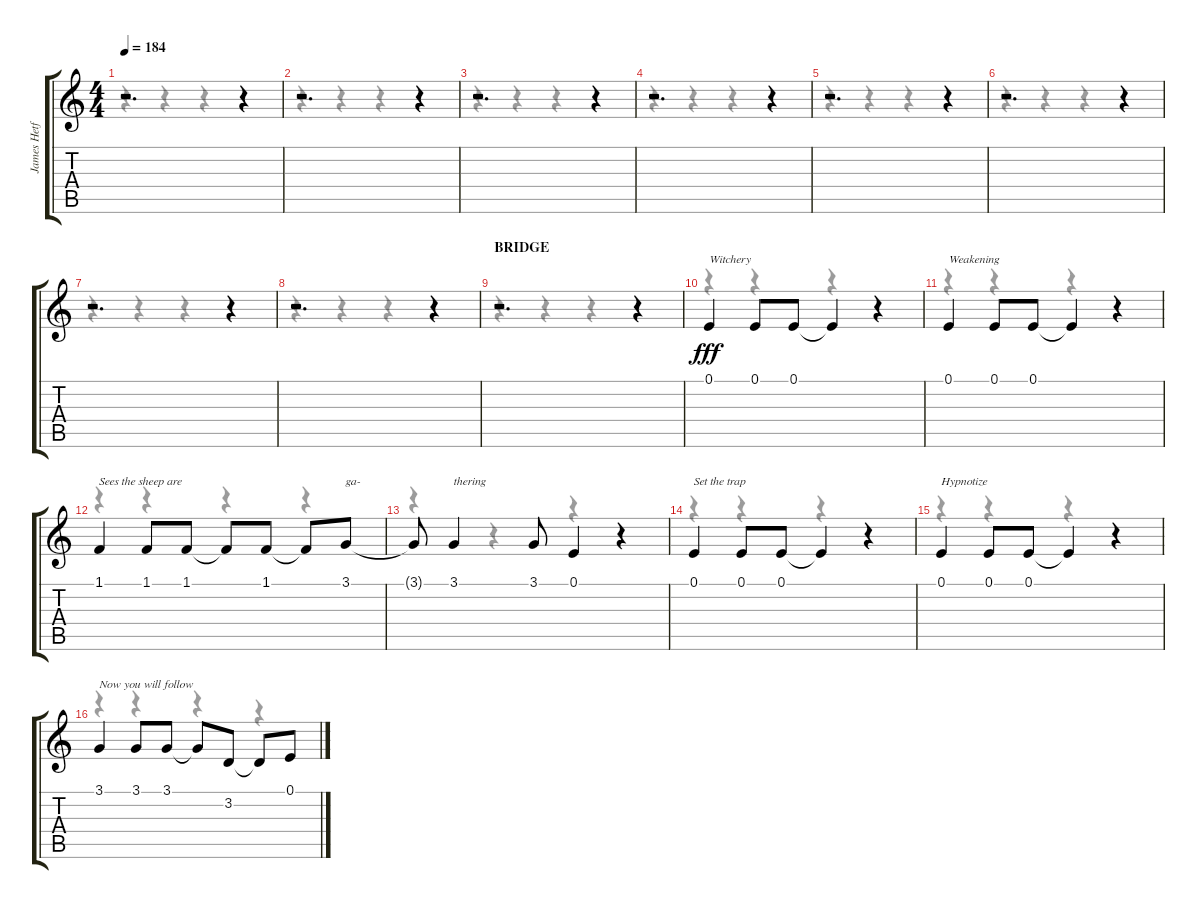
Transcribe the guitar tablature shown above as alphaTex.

\track ("James Hetfield (Vocals)" "James Hetf") {instrument baritonesax}
\staff {score tabs}
\tuning (E4 B3 G3 D3 A2 E2) {hide}
\voice
\ts (4 4)
\tempo 184
\clef g2
\ks c
r.2{d dy fff} r.4 |
r.2{d} r.4 |
r.2{d} r.4 |
r.2{d} r.4 |
r.2{d} r.4 |
r.2{d} r.4 |
r.2{d} r.4 |
r.2{d} r.4 |
\section ("" "BRIDGE")
r.2{d} r.4 |
0.1.4{txt "Witchery"} 0.1.8 0.1.8 0.1{t}.4 r.4 |
0.1.4{txt "Weakening"} 0.1.8 0.1.8 0.1{t}.4 r.4 |
1.1.4{txt "Sees the sheep are"} 1.1.8 1.1.8 1.1{t}.8 1.1.8 1.1{t}.8 3.1.8{txt "ga-"} |
3.1{t}.8 3.1.4{txt "thering"} 3.1.8 0.1.4 r.4 |
0.1.4{txt "Set the trap"} 0.1.8 0.1.8 0.1{t}.4 r.4 |
0.1.4{txt "Hypnotize"} 0.1.8 0.1.8 0.1{t}.4 r.4 |
3.1.4{txt "Now you will follow"} 3.1.8 3.1.8 3.1{t}.8 3.2.8 3.2{t}.8 0.1.8
\voice
\clef g2
\ottava regular
\simile none
\ks c
r.4{dy f} r.4 r.4 r.4 |
r.4 r.4 r.4 r.4 |
r.4 r.4 r.4 r.4 |
r.4 r.4 r.4 r.4 |
r.4 r.4 r.4 r.4 |
r.4 r.4 r.4 r.4 |
r.4 r.4 r.4 r.4 |
r.4 r.4 r.4 r.4 |
r.4 r.4 r.4 r.4 |
r.4 r.4 r.4 r.4 |
r.4 r.4 r.4 r.4 |
r.4 r.4 r.4 r.4 |
r.4 r.4 r.4 r.4 |
r.4 r.4 r.4 r.4 |
r.4 r.4 r.4 r.4 |
r.4 r.4 r.4 r.4
